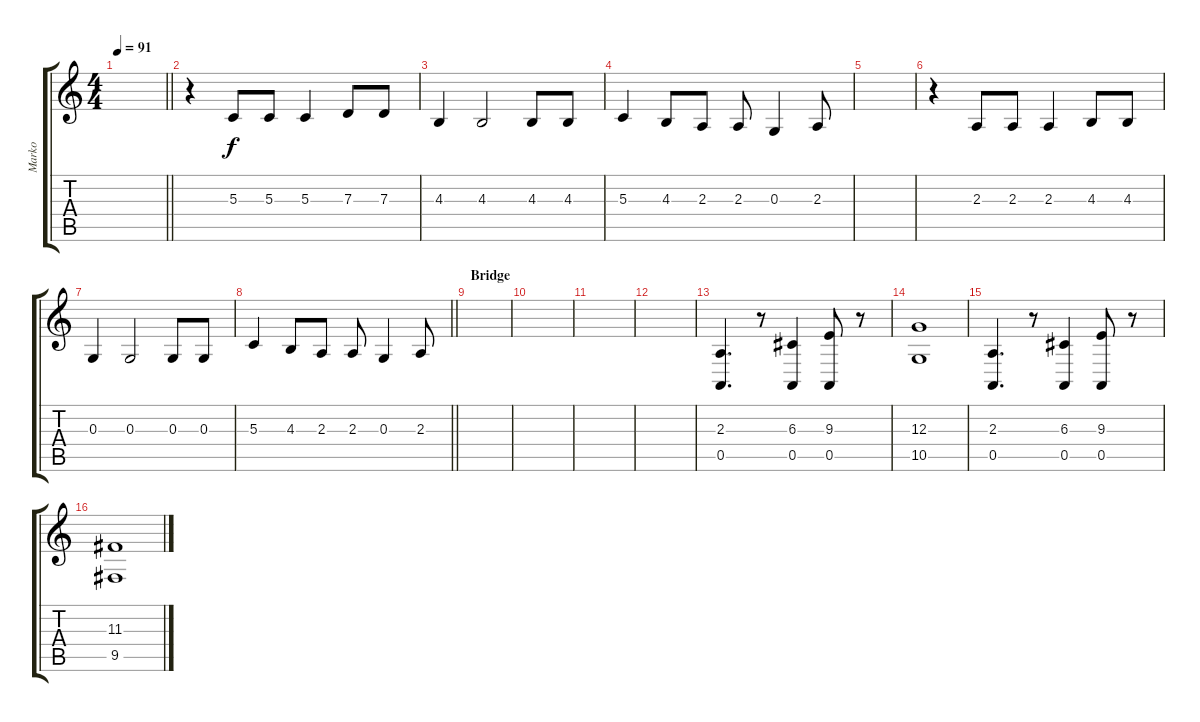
\track ("Marko" "Marko") {instrument choiraahs}
\staff {score tabs}
\tuning (E4 B3 G3 D3 A2 E2) {hide}
\ts (4 4)
\section ("" "")
\tempo 91
\clef g2
\barLineRight lightlight
\ks c
|
\section ("" "")
r.4 5.3.8 5.3.8 5.3.4 7.3.8 7.3.8 |
4.3.4 4.3.2 4.3.8 4.3.8 |
5.3.4 4.3.8 2.3.8 2.3.8 0.3.4 2.3.8 |
|
r.4 2.3.8 2.3.8 2.3.4 4.3.8 4.3.8 |
0.3.4 0.3.2 0.3.8 0.3.8 |
\barLineRight lightlight
5.3.4 4.3.8 2.3.8 2.3.8 0.3.4 2.3.8 |
\section ("" "Bridge")
|
|
|
|
(2.3 0.5).4{d} r.8 (6.3 0.5).4 (9.3 0.5).8 r.8 |
(12.3 10.5).1 |
(2.3 0.5).4{d} r.8 (6.3 0.5).4 (9.3 0.5).8 r.8 |
(11.3 9.5).1
